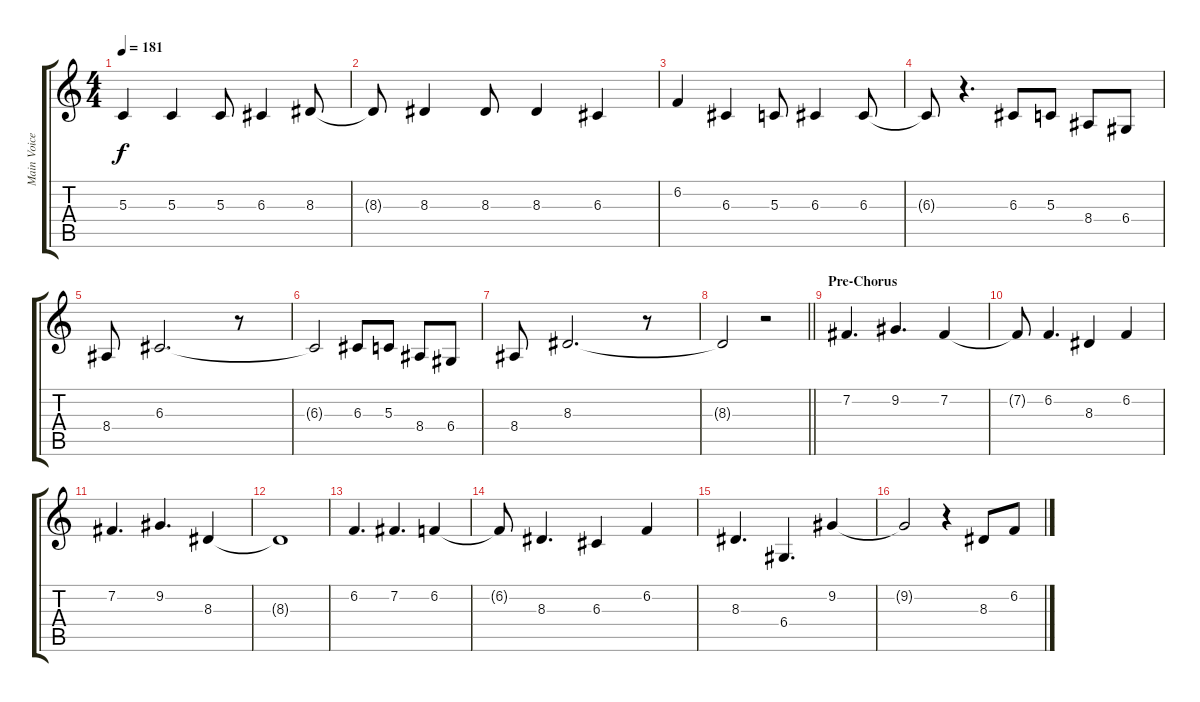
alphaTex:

\track ("Main Voice" "Main Voice") {instrument lead2sawtooth}
\staff {score tabs}
\tuning (E4 B3 G3 D3 A2 E2) {hide}
\ts (4 4)
\tempo 181
\clef g2
\ks c
5.3.4{dy f} 5.3.4 5.3.8 6.3.4 8.3.8 |
8.3{t}.8 8.3.4 8.3.8 8.3.4 6.3.4 |
6.2.4 6.3.4 5.3.8 6.3.4 6.3.8 |
6.3{t}.8 r.4{d} 6.3.8 5.3.8 8.4.8 6.4.8 |
8.4.8 6.3.2{d} r.8 |
6.3{t}.2 6.3.8 5.3.8 8.4.8 6.4.8 |
8.4.8 8.3.2{d} r.8 |
\barLineRight lightlight
8.3{t}.2 r.2 |
\section ("" "Pre-Chorus")
7.2.4{d} 9.2.4{d} 7.2.4 |
7.2{t}.8 6.2.4{d} 8.3.4 6.2.4 |
7.2.4{d} 9.2.4{d} 8.3.4 |
8.3{t}.1 |
6.2.4{d} 7.2.4{d} 6.2.4 |
6.2{t}.8 8.3.4{d} 6.3.4 6.2.4 |
8.3.4{d} 6.4.4{d} 9.2.4 |
9.2{t}.2 r.4 8.3.8 6.2.8
